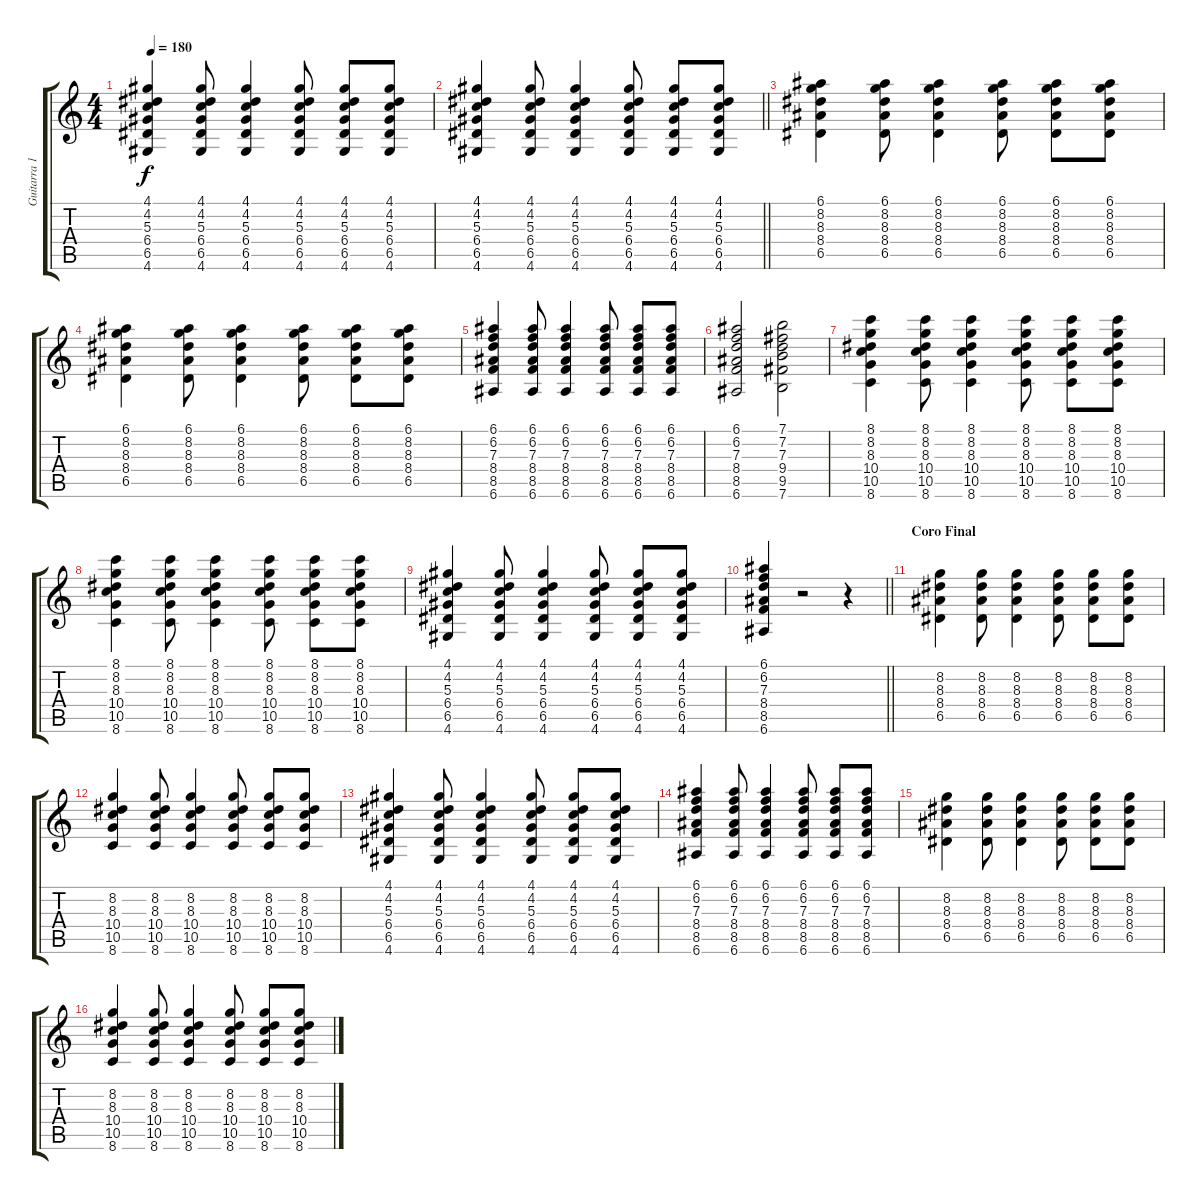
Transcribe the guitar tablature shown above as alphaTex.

\track ("Guitarra 1" "Guitarra 1") {instrument acousticguitarnylon}
\staff {score tabs}
\tuning (E4 B3 G3 D3 A2 E2) {hide}
\ts (4 4)
\tempo 180
\clef g2
\ks c
(4.1 4.2 5.3 6.4 6.5 4.6).4{dy f} (4.1 4.2 5.3 6.4 6.5 4.6).8 (4.1 4.2 5.3 6.4 6.5 4.6).4 (4.1 4.2 5.3 6.4 6.5 4.6).8 (4.1 4.2 5.3 6.4 6.5 4.6).8 (4.1 4.2 5.3 6.4 6.5 4.6).8 |
\barLineRight lightlight
(4.1 4.2 5.3 6.4 6.5 4.6).4 (4.1 4.2 5.3 6.4 6.5 4.6).8 (4.1 4.2 5.3 6.4 6.5 4.6).4 (4.1 4.2 5.3 6.4 6.5 4.6).8 (4.1 4.2 5.3 6.4 6.5 4.6).8 (4.1 4.2 5.3 6.4 6.5 4.6).8 |
\section ("" "")
(6.1 8.2 8.3 8.4 6.5).4 (6.1 8.2 8.3 8.4 6.5).8 (6.1 8.2 8.3 8.4 6.5).4 (6.1 8.2 8.3 8.4 6.5).8 (6.1 8.2 8.3 8.4 6.5).8 (6.1 8.2 8.3 8.4 6.5).8 |
(6.1 8.2 8.3 8.4 6.5).4 (6.1 8.2 8.3 8.4 6.5).8 (6.1 8.2 8.3 8.4 6.5).4 (6.1 8.2 8.3 8.4 6.5).8 (6.1 8.2 8.3 8.4 6.5).8 (6.1 8.2 8.3 8.4 6.5).8 |
(6.1 6.2 7.3 8.4 8.5 6.6).4 (6.1 6.2 7.3 8.4 8.5 6.6).8 (6.1 6.2 7.3 8.4 8.5 6.6).4 (6.1 6.2 7.3 8.4 8.5 6.6).8 (6.1 6.2 7.3 8.4 8.5 6.6).8 (6.1 6.2 7.3 8.4 8.5 6.6).8 |
(6.1 6.2 7.3 8.4 8.5 6.6).2 (7.1 7.2 7.3 9.4 9.5 7.6).2 |
(8.1 8.2 8.3 10.4 10.5 8.6).4 (8.1 8.2 8.3 10.4 10.5 8.6).8 (8.1 8.2 8.3 10.4 10.5 8.6).4 (8.1 8.2 8.3 10.4 10.5 8.6).8 (8.1 8.2 8.3 10.4 10.5 8.6).8 (8.1 8.2 8.3 10.4 10.5 8.6).8 |
(8.1 8.2 8.3 10.4 10.5 8.6).4 (8.1 8.2 8.3 10.4 10.5 8.6).8 (8.1 8.2 8.3 10.4 10.5 8.6).4 (8.1 8.2 8.3 10.4 10.5 8.6).8 (8.1 8.2 8.3 10.4 10.5 8.6).8 (8.1 8.2 8.3 10.4 10.5 8.6).8 |
(4.1 4.2 5.3 6.4 6.5 4.6).4 (4.1 4.2 5.3 6.4 6.5 4.6).8 (4.1 4.2 5.3 6.4 6.5 4.6).4 (4.1 4.2 5.3 6.4 6.5 4.6).8 (4.1 4.2 5.3 6.4 6.5 4.6).8 (4.1 4.2 5.3 6.4 6.5 4.6).8 |
\barLineRight lightlight
(6.1 6.2 7.3 8.4 8.5 6.6).4 r.2 r.4 |
\section ("" "Coro Final")
(8.2 8.3 8.4 6.5).4 (8.2 8.3 8.4 6.5).8 (8.2 8.3 8.4 6.5).4 (8.2 8.3 8.4 6.5).8 (8.2 8.3 8.4 6.5).8 (8.2 8.3 8.4 6.5).8 |
(8.2 8.3 10.4 10.5 8.6).4 (8.2 8.3 10.4 10.5 8.6).8 (8.2 8.3 10.4 10.5 8.6).4 (8.2 8.3 10.4 10.5 8.6).8 (8.2 8.3 10.4 10.5 8.6).8 (8.2 8.3 10.4 10.5 8.6).8 |
(4.1 4.2 5.3 6.4 6.5 4.6).4 (4.1 4.2 5.3 6.4 6.5 4.6).8 (4.1 4.2 5.3 6.4 6.5 4.6).4 (4.1 4.2 5.3 6.4 6.5 4.6).8 (4.1 4.2 5.3 6.4 6.5 4.6).8 (4.1 4.2 5.3 6.4 6.5 4.6).8 |
(6.1 6.2 7.3 8.4 8.5 6.6).4 (6.1 6.2 7.3 8.4 8.5 6.6).8 (6.1 6.2 7.3 8.4 8.5 6.6).4 (6.1 6.2 7.3 8.4 8.5 6.6).8 (6.1 6.2 7.3 8.4 8.5 6.6).8 (6.1 6.2 7.3 8.4 8.5 6.6).8 |
(8.2 8.3 8.4 6.5).4 (8.2 8.3 8.4 6.5).8 (8.2 8.3 8.4 6.5).4 (8.2 8.3 8.4 6.5).8 (8.2 8.3 8.4 6.5).8 (8.2 8.3 8.4 6.5).8 |
(8.2 8.3 10.4 10.5 8.6).4 (8.2 8.3 10.4 10.5 8.6).8 (8.2 8.3 10.4 10.5 8.6).4 (8.2 8.3 10.4 10.5 8.6).8 (8.2 8.3 10.4 10.5 8.6).8 (8.2 8.3 10.4 10.5 8.6).8
